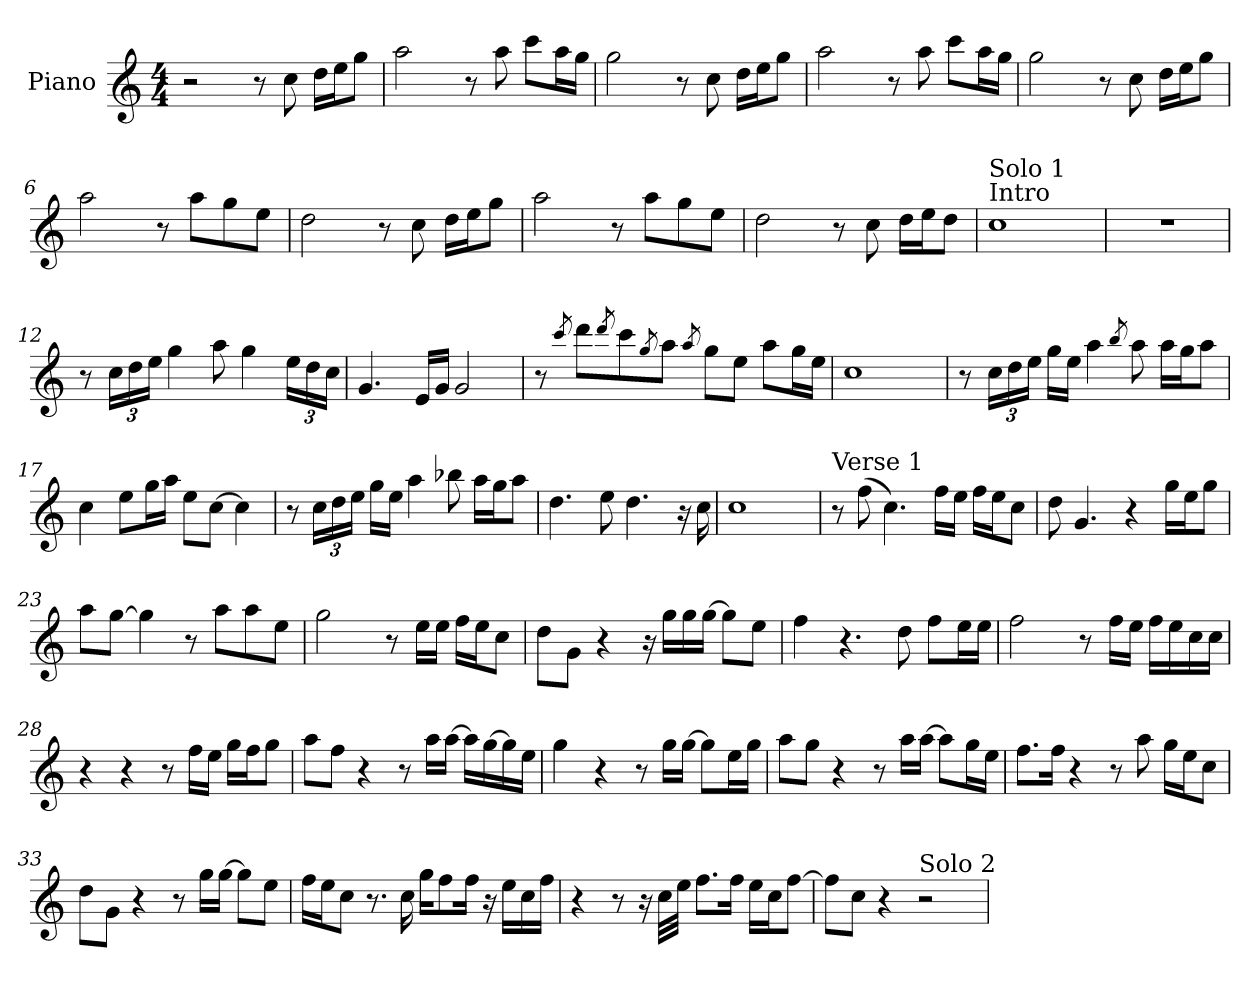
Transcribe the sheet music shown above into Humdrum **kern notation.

**kern
*part1
*staff1
*I"Piano
*I'Pno.
*clefG2
*k[]
*M4/4
*MM59
=1
2r
8r
8cc\
16dd\LL
16ee\J
8gg\J
=2
2aa\
8r
8aa\
8ccc\L
16aa\L
16gg\JJ
=3
2gg\
8r
8cc\
16dd\LL
16ee\J
8gg\J
=4
2aa\
8r
8aa\
8ccc\L
16aa\L
16gg\JJ
!!LO:LB:g=z
=5
2gg\
8r
8cc\
16dd\LL
16ee\J
8gg\J
=6
2aa\
8r
8aa\L
8gg\
8ee\J
=7
2dd\
8r
8cc\
16dd\LL
16ee\J
8gg\J
=8
2aa\
8r
8aa\L
8gg\
8ee\J
!!LO:LB:g=z
=9
2dd\
8r
8cc\
16dd\LL
16ee\J
8dd\J
=10
!LO:TX:a:t=Intro
!LO:TX:a:t=Solo 1
1cc
=11
1r
=12
8r
*Xbrackettup
24cc\LL
24dd\
24ee\JJ
4gg\
8aa\
4gg\
24ee\LL
24dd\
24cc\JJ
!!LO:LB:g=z
=13
4.g/
16e/LL
16g/JJ
2g/
=14
8r
8qccc/
8ddd\L
8qddd/
8ccc\
8qgg/
8aa\J
8qaa/
8gg\L
8ee\J
8aa\L
16gg\L
16ee\JJ
=15
1cc
=16
8r
24cc\LL
24dd\
24ee\JJ
16gg\LL
16ee\JJ
4aa\
8qbb/
8aa\
16aa\LL
16gg\J
8aa\J
!!LO:LB:g=z
=17
4cc\
8ee\L
16gg\L
16aa\JJ
8ee\L
[8cc\J
4cc\]
=18
8r
24cc\LL
24dd\
24ee\JJ
16gg\LL
16ee\JJ
4aa\
8bb-X\
16aa\LL
16gg\J
8aa\J
=19
4.dd\
8ee\
4.dd\
16r
16cc\
=20
1cc
=21
!LO:TX:a:t=Verse 1
8r
(8ff\
4.cc\)
16ff\LL
16ee\JJ
16ff\LL
16ee\J
8cc\J
=22
8dd\
4.g/
4r
16gg\LL
16ee\J
8gg\J
!!LO:LB:g=z
=23
8aa\L
[8gg\J
4gg\]
8r
8aa\L
8aa\
8ee\J
=24
2gg\
8r
16ee\LL
16ee\JJ
16ff\LL
16ee\J
8cc\J
=25
8dd\L
8g\J
4r
16r
16gg\LL
16gg\
[16gg\JJ
8gg\L]
8ee\J
=26
4ff\
4.r
8dd\
8ff\L
16ee\L
16ee\JJ
=27
2ff\
8r
16ff\LL
16ee\JJ
16ff\LL
16ee\
16cc\
16cc\JJ
=28
4r
4r
8r
16ff\LL
16ee\JJ
16gg\LL
16ff\J
8gg\J
!!LO:LB:g=z
=29
8aa\L
8ff\J
4r
8r
16aa\LL
[16aa\JJ
16aa\LL]
[16gg\
16gg\]
16ee\JJ
!!LO:LB:g=z
=30
4gg\
4r
8r
16gg\LL
[16gg\JJ
8gg\L]
16ee\L
16gg\JJ
=31
8aa\L
8gg\J
4r
8r
16aa\LL
[16aa\JJ
8aa\L]
16gg\L
16ee\JJ
=32
8.ff\L
16ff\Jk
4r
8r
8aa\
16gg\LL
16ee\J
8cc\J
=33
8dd\L
8g\J
4r
8r
16gg\LL
[16gg\JJ
8gg\L]
8ee\J
!!LO:LB:g=z
=34
16ff\LL
16ee\J
8cc\J
8.r
16cc\
16gg\KL
8ff\
16ff\Jk
16r
16ee\LL
16cc\
16ff\JJ
=35
4r
8r
16r
32cc\LLL
32ee\JJJ
8.ff\L
16ff\Jk
16ee\LL
16cc\J
[8ff\J
=36
8ff\L]
8cc\J
4r
!LO:TX:a:t=Solo 2
2r
=
*-
